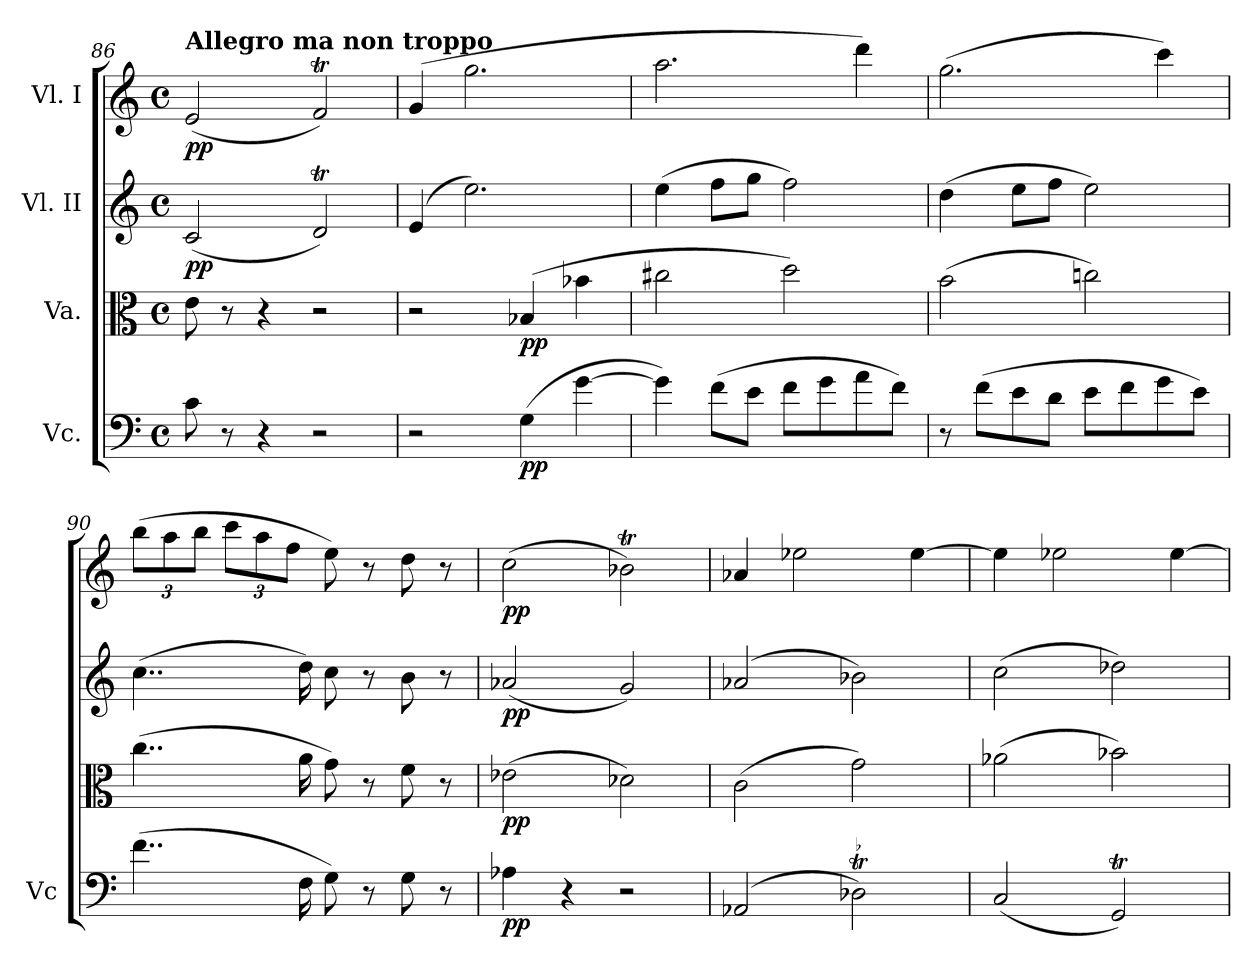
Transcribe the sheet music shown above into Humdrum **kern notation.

**kern	**dynam	**kern	**dynam	**kern	**dynam	**kern	**dynam
*part4	*part4	*part3	*part3	*part2	*part2	*part1	*part1
*staff4	*staff4	*staff3	*staff3	*staff2	*staff2	*staff1	*staff1
*I"Vc.	*	*I"Va.	*	*I"Vl. II	*	*I"Vl. I	*
*I'Vc	*	*	*	*	*	*	*
*clefF4	*	*clefC3	*	*clefG2	*	*clefG2	*
*k[]	*	*k[]	*	*k[]	*	*k[]	*
*M4/4	*	*M4/4	*	*M4/4	*	*M4/4	*
*met(c)	*	*met(c)	*	*met(c)	*	*met(c)	*
=86	=86	=86	=86	=86	=86	=86	=86
!	!	!	!	!	!	!LO:TX:a:B:t=Allegro ma non troppo	!
!	!	!	!	!	!LO:DY:b	!	!LO:DY:b
8c!\	.	8e!\	.	(<2c/	pp	(<2e/	pp
8r	.	8r	.	.	.	.	.
4r	.	4r	.	.	.	.	.
2r	.	2r	.	2dT/)	.	2fT/)	.
=87	=87	=87	=87	=87	=87	=87	=87
2r	.	2r	.	(>4e/	.	(>4g/	.
.	.	.	.	2.ee\)	.	2.gg\	.
!	!LO:DY:b	!	!LO:DY:b	!	!	!	!
(>4G\	pp	(>4B-X/	pp	.	.	.	.
[4g\	.	4b-X\	.	.	.	.	.
=88	=88	=88	=88	=88	=88	=88	=88
4g\])	.	2cc#X\	.	(>4ee\	.	2.aa\	.
(>8f\L	.	.	.	8ff\L	.	.	.
8e\J	.	.	.	8gg\J	.	.	.
8f\L	.	2dd\)	.	2ff\)	.	.	.
8g\	.	.	.	.	.	.	.
8a\	.	.	.	.	.	4ddd\)	.
8f\J)	.	.	.	.	.	.	.
=89	=89	=89	=89	=89	=89	=89	=89
8r	.	(>2b\	.	(>4dd\	.	(>2.gg\	.
(>8f\L	.	.	.	.	.	.	.
8e\	.	.	.	8ee\L	.	.	.
8d\J	.	.	.	8ff\J	.	.	.
8e\L	.	2ccn\)	.	2ee\)	.	.	.
8f\	.	.	.	.	.	.	.
8g\	.	.	.	.	.	4ccc\)	.
8e\J)	.	.	.	.	.	.	.
=90	=90	=90	=90	=90	=90	=90	=90
*	*	*	*	*	*	*Xbrackettup	*
(>4..f\	.	(>4..cc\	.	(>4..cc\	.	(>12bb\L	.
.	.	.	.	.	.	12aa\	.
.	.	.	.	.	.	12bb\J	.
.	.	.	.	.	.	12ccc\L	.
.	.	.	.	.	.	12aa\	.
.	.	.	.	.	.	12ff\J	.
16F\	.	16a\	.	16dd\)	.	.	.
8G\)	.	8g\)	.	8cc\	.	8ee\)	.
8r	.	8r	.	8r	.	8r	.
8G\	.	8f\	.	8b\	.	8dd\	.
8r	.	8r	.	8r	.	8r	.
=91	=91	=91	=91	=91	=91	=91	=91
!	!LO:DY:b	!	!LO:DY:b	!	!LO:DY:b	!	!LO:DY:b
4A-X\	pp	(>2e-X\	pp	(<2a-X/	pp	(>2cc\	pp
4r	.	.	.	.	.	.	.
2r	.	2d-X\)	.	2g/)	.	2b-XT\)	.
=92	=92	=92	=92	=92	=92	=92	=92
(>2AA-X/	.	(>2c\	.	(>2a-X/	.	4a-X/	.
.	.	.	.	.	.	2ee-X\	.
2D-XT\)	.	2g\)	.	2b-X\)	.	.	.
.	.	.	.	.	.	[4ee-\	.
=93	=93	=93	=93	=93	=93	=93	=93
(<2C/	.	(>2a-X\	.	(>2cc\	.	4ee-\]	.
.	.	.	.	.	.	2ee-X\	.
2GGT/)	.	2b-X\)	.	2dd-X\)	.	.	.
.	.	.	.	.	.	[4ee-\	.
=	=	=	=	=	=	=	=
*-	*-	*-	*-	*-	*-	*-	*-
